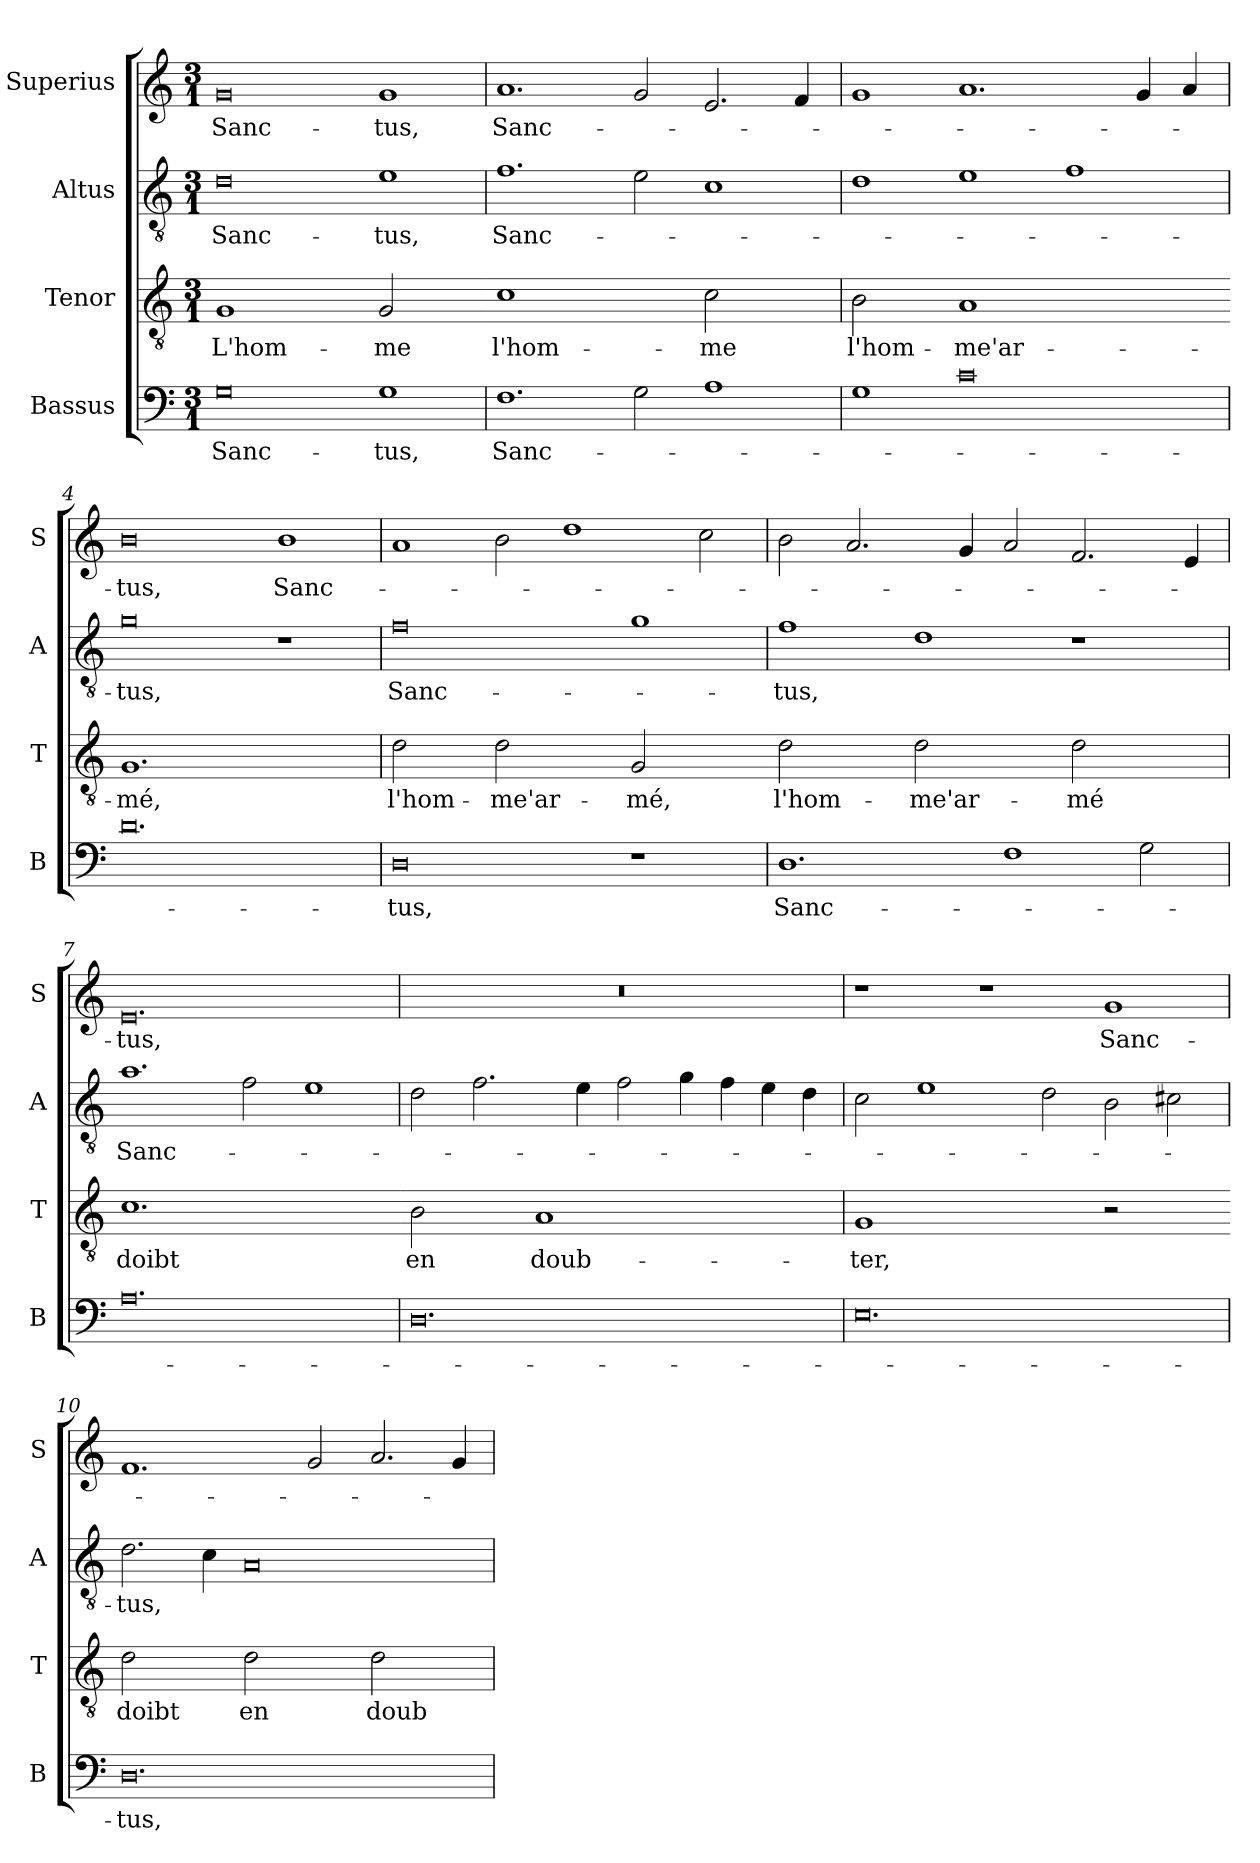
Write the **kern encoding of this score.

**kern	**text	**kern	**text	**kern	**text	**kern	**text
*part4	*part4	*part3	*part3	*part2	*part2	*part1	*part1
*staff4	*staff4	*staff3	*staff3	*staff2	*staff2	*staff1	*staff1
*I"Bassus	*	*I"Tenor	*	*I"Altus	*	*I"Superius	*
*I'B	*	*I'T	*	*I'A	*	*I'S	*
*clefF4	*	*clefGv2	*	*clefGv2	*	*clefG2	*
*k[]	*	*k[]	*	*k[]	*	*k[]	*
*M3/1	*	*M3/1	*	*M3/1	*	*M3/1	*
=1	=1	=1	=1	=1	=1	=1	=1
!	!	!LO:N:vis=1	!	!	!	!	!
0G	Sanc-	0G	L'hom-	0d	Sanc-	0g	Sanc-
!	!	!LO:N:vis=2	!	!	!	!	!
1G	-tus,	1G	-me	1e	-tus,	1g	-tus,
=2	=2	=2-	=2	=2	=2	=2	=2
!	!	!LO:N:vis=1	!	!	!	!	!
1.F	Sanc-	0c	l'hom-	1.f	Sanc-	1.a	Sanc-
2G\	.	.	.	2e\	.	2g/	.
!	!	!LO:N:vis=2	!	!	!	!	!
1A	.	1c	-me	1c	.	2.e/	.
.	.	.	.	.	.	4f/	.
=3	=3	=3	=3	=3	=3	=3	=3
!	!	!LO:N:vis=2	!	!	!	!	!
1G	.	1B	l'hom-	1d	.	1g	.
!	!	!LO:N:vis=1	!	!	!	!	!
0c	.	0A	-me'ar-	1e	.	1.a	.
.	.	.	.	1f	.	.	.
.	.	.	.	.	.	4g/	.
.	.	.	.	.	.	4a/	.
=4	=4	=4-	=4	=4	=4	=4	=4
!	!	!LO:N:vis=1.	!	!	!	!	!
0.d	.	0.G	-mé,	0g	-tus,	0b	-tus,
.	.	.	.	1r	.	1b	Sanc-
=5	=5	=5	=5	=5	=5	=5	=5
!	!	!LO:N:vis=2	!	!	!	!	!
0D	-tus,	1d	l'hom-	0f	Sanc-	1a	.
!	!	!LO:N:vis=2	!	!	!	!	!
.	.	1d	-me'ar-	.	.	2b\	.
.	.	.	.	.	.	1dd	.
!	!	!LO:N:vis=2	!	!	!	!	!
1r	.	1G	-mé,	1g	.	.	.
.	.	.	.	.	.	2cc\	.
=6	=6	=6-	=6	=6	=6	=6	=6
!	!	!LO:N:vis=2	!	!	!	!	!
1.D	Sanc-	1d	l'hom-	1f	-tus,	2b\	.
.	.	.	.	.	.	2.a/	.
!	!	!LO:N:vis=2	!	!	!	!	!
.	.	1d	-me'ar-	1d	.	.	.
.	.	.	.	.	.	4g/	.
1F	.	.	.	.	.	2a/	.
!	!	!LO:N:vis=2	!	!	!	!	!
.	.	1d	-mé	1r	.	2.f/	.
2G\	.	.	.	.	.	.	.
.	.	.	.	.	.	4e/	.
=7	=7	=7	=7	=7	=7	=7	=7
!	!	!LO:N:vis=1.	!	!	!	!	!
0.A	.	0.c	doibt	1.a	Sanc-	0.e	-tus,
.	.	.	.	2f\	.	.	.
.	.	.	.	1e	.	.	.
=8	=8	=8-	=8	=8	=8	=8	=8
!	!	!LO:N:vis=2	!	!	!	!	!
0.D	.	1B	en	2d\	.	0.r	.
.	.	.	.	2.f\	.	.	.
!	!	!LO:N:vis=1	!	!	!	!	!
.	.	0A	doub-	.	.	.	.
.	.	.	.	4e\	.	.	.
.	.	.	.	2f\	.	.	.
.	.	.	.	4g\	.	.	.
.	.	.	.	4f\	.	.	.
.	.	.	.	4e\	.	.	.
.	.	.	.	4d\	.	.	.
=9	=9	=9	=9	=9	=9	=9	=9
!	!	!LO:N:vis=1	!	!	!	!	!
0.E	.	0G	-ter,	2c\	.	1r	.
.	.	.	.	1e	.	.	.
.	.	.	.	.	.	1r	.
.	.	.	.	2d\	.	.	.
!	!	!LO:N:vis=2	!	!	!	!	!
.	.	1r	.	2B\	.	1g	Sanc-
.	.	.	.	2c#X\	.	.	.
=10	=10	=10-	=10	=10	=10	=10	=10
!	!	!LO:N:vis=2	!	!	!	!	!
0.D	-tus,	1d	doibt	2.d\	-tus,	1.f	.
.	.	.	.	4c\	.	.	.
!	!	!LO:N:vis=2	!	!	!	!	!
.	.	1d	en	0A	.	.	.
.	.	.	.	.	.	2g/	.
!	!	!LO:N:vis=2	!	!	!	!	!
.	.	1d	doub-	.	.	2.a/	.
.	.	.	.	.	.	4g/	.
=	=	=	=	=	=	=	=
*-	*-	*-	*-	*-	*-	*-	*-
